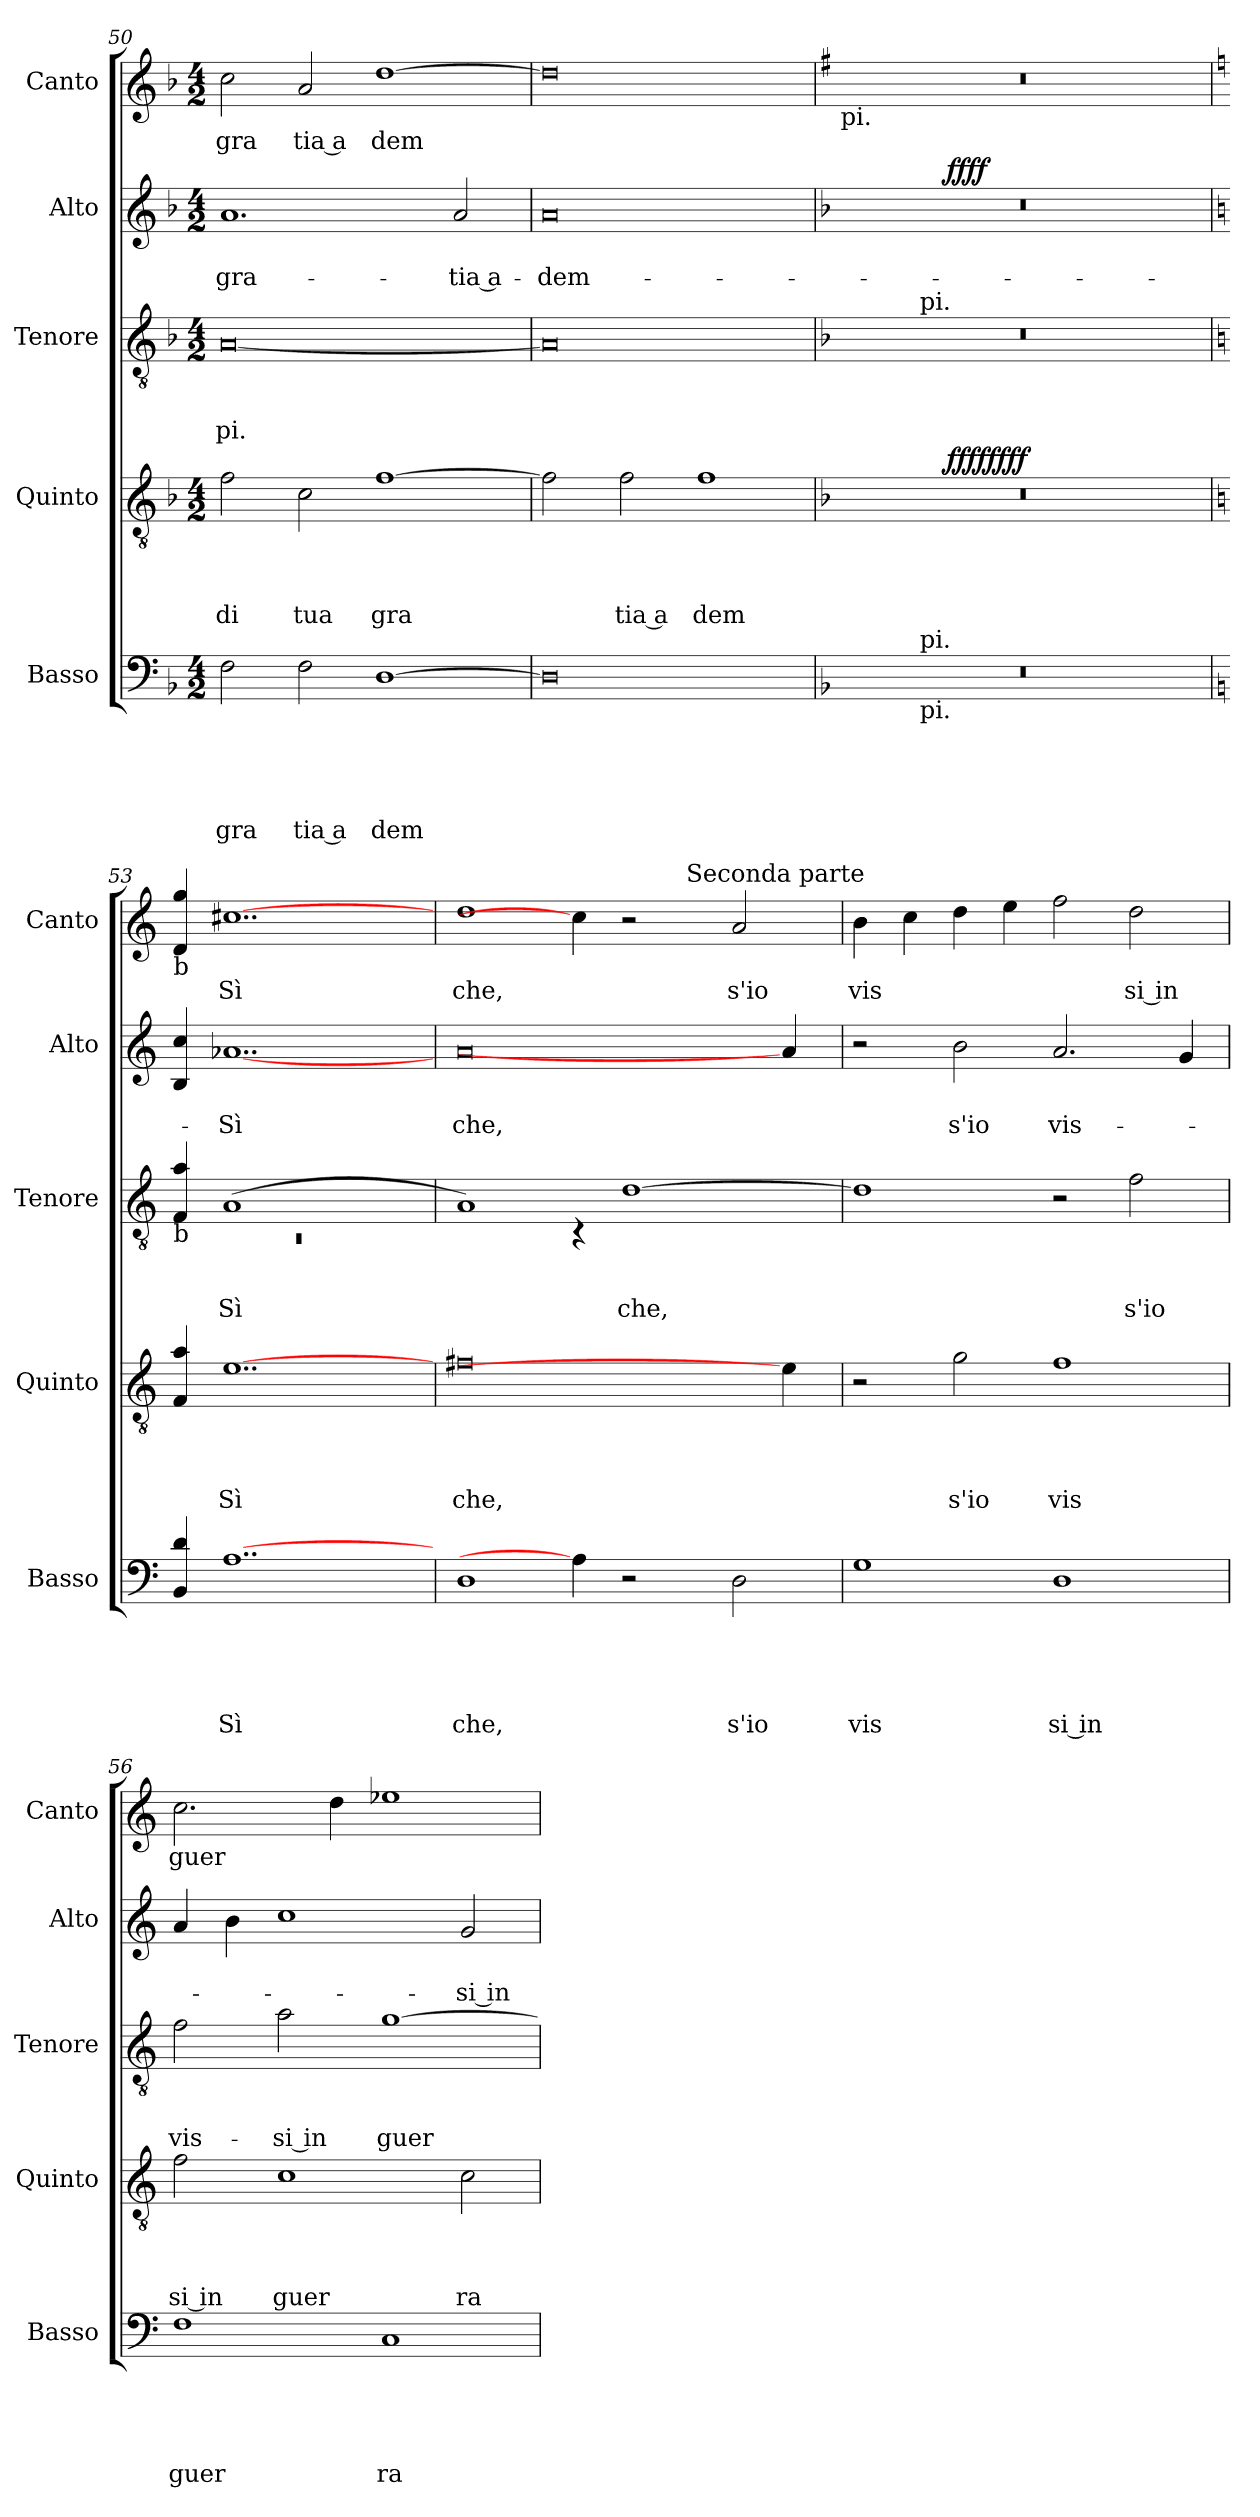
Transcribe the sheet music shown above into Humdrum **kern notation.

**kern	**text	**text	**text	**text	**text	**kern	**text	**text	**text	**text	**dynam	**kern	**text	**text	**text	**kern	**text	**text	**dynam	**kern	**text
*part5	*part5	*part5	*part5	*part5	*part5	*part4	*part4	*part4	*part4	*part4	*part4	*part3	*part3	*part3	*part3	*part2	*part2	*part2	*part2	*part1	*part1
*staff5	*staff5	*staff5	*staff5	*staff5	*staff5	*staff4	*staff4	*staff4	*staff4	*staff4	*staff4	*staff3	*staff3	*staff3	*staff3	*staff2	*staff2	*staff2	*staff2	*staff1	*staff1
*I"Basso	*	*	*	*	*	*I"Quinto	*	*	*	*	*	*I"Tenore	*	*	*	*I"Alto	*	*	*	*I"Canto	*
*I'Basso	*	*	*	*	*	*I'Quinto	*	*	*	*	*	*I'Tenore	*	*	*	*I'Alto	*	*	*	*I'Canto	*
*clefF4	*	*	*	*	*	*clefGv2	*	*	*	*	*	*clefGv2	*	*	*	*clefG2	*	*	*	*clefG2	*
*k[b-]	*	*	*	*	*	*k[b-]	*	*	*	*	*	*k[b-]	*	*	*	*k[b-]	*	*	*	*k[b-]	*
*F:	*	*	*	*	*	*F:	*	*	*	*	*	*F:	*	*	*	*F:	*	*	*	*F:	*
*M4/2	*	*	*	*	*	*M4/2	*	*	*	*	*	*M4/2	*	*	*	*M4/2	*	*	*	*M4/2	*
=50	=50	=50	=50	=50	=50	=50	=50	=50	=50	=50	=50	=50	=50	=50	=50	=50	=50	=50	=50	=50	=50
!	!	!	!	!	!LO:LY:b	!	!	!	!	!LO:LY:b	!	!	!	!	!LO:LY:b	!	!	!LO:LY:b	!	!	!LO:LY:b
2F\	.	.	.	.	gra	2f\	.	.	.	di	.	[<0A	.	.	pi.	1.a	.	gra-	.	2cc\	gra
!	!	!	!	!	!LO:LY:b:rj	!	!	!	!	!LO:LY:b	!	!	!	!	!	!	!	!	!	!	!LO:LY:b:rj
2F\	.	.	.	.	tia a	2c\	.	.	.	tua	.	.	.	.	.	.	.	.	.	2a/	tia a
!	!	!	!	!	!LO:LY:b	!	!	!	!	!LO:LY:b	!	!	!	!	!	!	!	!	!	!	!LO:LY:b
[>1D	.	.	.	.	dem	[>1f	.	.	.	gra	.	.	.	.	.	.	.	.	.	[>1dd	dem
!	!	!	!	!	!	!	!	!	!	!	!	!	!	!	!	!	!	!LO:LY:b:rj	!	!	!
.	.	.	.	.	.	.	.	.	.	.	.	.	.	.	.	2a/	.	-tia a-	.	.	.
=51	=51	=51	=51	=51	=51	=51	=51	=51	=51	=51	=51	=51	=51	=51	=51	=51	=51	=51	=51	=51	=51
!	!	!	!	!	!	!	!	!	!	!	!	!	!	!	!	!	!	!LO:LY:b	!	!	!
0D]	.	.	.	.	.	2f\]	.	.	.	.	.	0A]	.	.	.	0a	.	-dem-	.	0dd]	.
!	!	!	!	!	!	!	!	!	!	!LO:LY:b:rj	!	!	!	!	!	!	!	!	!	!	!
.	.	.	.	.	.	2f\	.	.	.	tia a	.	.	.	.	.	.	.	.	.	.	.
!	!	!	!	!	!	!	!	!	!	!LO:LY:b	!	!	!	!	!	!	!	!	!	!	!
.	.	.	.	.	.	1f	.	.	.	dem	.	.	.	.	.	.	.	.	.	.	.
=52	=52	=52	=52	=52	=52	=52	=52	=52	=52	=52	=52	=52	=52	=52	=52	=52	=52	=52	=52	=52	=52
*	*	*	*	*	*	*	*	*	*	*	*	*	*	*	*	*	*	*	*	*k[f#]	*
*	*	*	*	*	*	*	*	*	*	*	*	*	*	*	*	*	*	*	*	*G:	*
*	*	*	*	*	*	*^	*	*	*	*	*	*	*	*	*	*^	*	*	*	*	*
!	!	!	!	!	!	!	!	!	!	!	!	!	!	!	!	!	!	!	!	!	!	!LO:TX:b:t=pi.	!
*^	*	*	*	*	*	*	*	*	*	*	*	*	*^	*	*	*	*	*	*	*	*	*	*
0r	4ryy	.	.	.	.	.	0r	4..ryy	.	.	.	.	.	0r	4ryy	.	.	.	0r	4..ryy	.	.	.	0r	.
.	16.ryy	.	.	.	.	.	.	.	.	.	.	.	.	.	16.ryy	.	.	.	.	.	.	.	.	.	.
!	!	!	!	!	!	!	!	!	!	!	!	!	!	!	!LO:TX:a:t=pi.	!	!	!	!	!	!	!	!	!	!
!	!LO:TX:b:t=pi.	!	!	!	!	!	!	!	!	!	!	!	!	!	!	!	!	!	!	!	!	!	!	!	!
!	!LO:TX:a:t=pi.	!	!	!	!	!	!	!	!	!	!	!	!	!	!	!	!	!	!	!	!	!	!	!	!
.	1ryy	.	.	.	.	.	.	.	.	.	.	.	.	.	1ryy	.	.	.	.	.	.	.	.	.	.
!	!	!	!	!	!	!	!	!	!	!	!	!	!LO:DY:a	!	!	!	!	!	!	!	!	!	!	!	!
!	!	!	!	!	!	!	!	!	!	!	!	!	!LO:DY:n=1:b	!	!	!	!	!	!	!	!	!	!LO:DY:b	!	!
.	.	.	.	.	.	.	.	1ryy	.	.	.	.	ffff ffff	.	.	.	.	.	.	1ryy	.	.	ffff	.	.
.	2ryy	.	.	.	.	.	.	.	.	.	.	.	.	.	2ryy	.	.	.	.	.	.	.	.	.	.
.	.	.	.	.	.	.	.	2ryy	.	.	.	.	.	.	.	.	.	.	.	2ryy	.	.	.	.	.
.	8ryy	.	.	.	.	.	.	.	.	.	.	.	.	.	8ryy	.	.	.	.	.	.	.	.	.	.
.	.	.	.	.	.	.	.	16ryy	.	.	.	.	.	.	.	.	.	.	.	16ryy	.	.	.	.	.
.	32ryy	.	.	.	.	.	.	.	.	.	.	.	.	.	32ryy	.	.	.	.	.	.	.	.	.	.
*v	*v	*	*	*	*	*	*	*	*	*	*	*	*	*	*	*	*	*	*v	*v	*	*	*	*	*
*	*	*	*	*	*	*v	*v	*	*	*	*	*	*	*	*	*	*	*	*	*	*	*	*
!!LO:LB:g=z
=53!	=53!	=53!	=53!	=53!	=53!	=53!	=53!	=53!	=53!	=53!	=53!	=53!	=53!	=53!	=53!	=53!	=53!	=53!	=53!	=53!	=53!	=53!
*k[]	*	*	*	*	*	*k[]	*	*	*	*	*	*k[]	*	*	*	*	*k[]	*	*	*	*k[]	*
*C:	*	*	*	*	*	*C:	*	*	*	*	*	*C:	*	*	*	*	*C:	*	*	*	*C:	*
*^	*	*	*	*	*	*^	*	*	*	*	*	*	*	*	*	*	*^	*	*	*	*	*
!	!	!	!	!	!	!	!	!	!	!	!	!	!	!	!	!	!	!	!	!	!	!	!	!LO:TX:b:t=b	!
!	!	!	!	!	!	!	!	!	!	!	!	!	!	!LO:TX:b:t=b	!	!	!	!	!	!	!	!	!	!	!
!	!	!	!	!	!	!	!LO:TX:b:t=b	!	!	!	!	!	!	!	!	!	!	!	!	!	!	!	!	!	!
!LO:TX:b:t=b	!	!	!	!	!	!	!	!	!	!	!	!	!	!	!	!	!	!	!	!	!	!	!	!	!
*v	*v	*	*	*	*	*	*	*	*	*	*	*	*	*	*	*	*	*	*v	*v	*	*	*	*	*
*	*	*	*	*	*	*v	*v	*	*	*	*	*	*	*	*	*	*	*	*	*	*	*	*
4BB/ 4d/	.	.	.	.	.	4F/ 4a/	.	.	.	.	.	4F/ 4a/	0rC	.	.	.	4B/ 4cc/	.	.	.	4d/ 4gg/	.
!	!	!	!	!	!LO:LY:b	!	!	!	!	!LO:LY:b	!	!	!	!	!	!LO:LY:b	!	!	!LO:LY:b	!	!	!LO:LY:b
[1..A	.	.	.	.	Sì	[1..e	.	.	.	Sì	.	(<1A	.	.	.	Sì	[1..a-X	.	-Sì	.	[1..cc#X	Sì
.	.	.	.	.	.	.	.	.	.	.	.	2.ryy	.	.	.	.	.	.	.	.	.	.
*	*	*	*	*	*	*	*	*	*	*	*	*v	*v	*	*	*	*	*	*	*	*	*
=54	=54	=54	=54	=54	=54	=54	=54	=54	=54	=54	=54	=54	=54	=54	=54	=54	=54	=54	=54	=54	=54
!	!	!	!	!	!LO:LY:b	!	!	!	!	!LO:LY:b	!	!	!	!	!	!	!	!LO:LY:b	!	!	!LO:LY:b
*	*	*	*	*	*	*	*	*	*	*	*	*	*	*	*	*	*	*	*	*^	*
1D	.	.	.	.	che,	0f#X	.	.	.	che,	.	1A)	.	.	.	0a	.	che,	.	1dd	1ryy	che,
4A]	.	.	.	.	.	.	.	.	.	.	.	4rC	.	.	.	.	.	.	.	4cc#]	2ryy	.
!	!	!	!	!	!	!	!	!	!	!	!	!	!	!	!LO:LY:b	!	!	!	!	!	!	!
2r	.	.	.	.	.	.	.	.	.	.	.	[>1d	.	.	che,	.	.	.	.	2r	.	.
.	.	.	.	.	.	.	.	.	.	.	.	.	.	.	.	.	.	.	.	.	32ryy	.
!	!	!	!	!	!	!	!	!	!	!	!	!	!	!	!	!	!	!	!	!	!LO:TX:a:t=Seconda parte	!
.	.	.	.	.	.	.	.	.	.	.	.	.	.	.	.	.	.	.	.	.	2ryy	.
!	!	!	!	!	!LO:LY:b	!	!	!	!	!	!	!	!	!	!	!	!	!	!	!	!	!LO:LY:b
2D\	.	.	.	.	s'io	.	.	.	.	.	.	.	.	.	.	.	.	.	.	2a/	.	s'io
.	.	.	.	.	.	4e]	.	.	.	.	.	.	.	.	.	4a-]	.	.	.	.	.	.
.	.	.	.	.	.	.	.	.	.	.	.	.	.	.	.	.	.	.	.	.	8..ryy	.
=55	=55	=55	=55	=55	=55	=55	=55	=55	=55	=55	=55	=55	=55	=55	=55	=55	=55	=55	=55	=55	=55	=55
!	!	!	!	!	!LO:LY:b	!	!	!	!	!	!	!	!	!	!	!	!	!	!	!	!	!LO:LY:b
*	*	*	*	*	*	*	*	*	*	*	*	*	*	*	*	*	*	*	*	*v	*v	*
1G	.	.	.	.	vis	2r	.	.	.	.	.	1d]	.	.	.	2r	.	.	.	4b\	vis
.	.	.	.	.	.	.	.	.	.	.	.	.	.	.	.	.	.	.	.	4cc\	.
!	!	!	!	!	!	!	!	!	!	!LO:LY:b	!	!	!	!	!	!	!	!LO:LY:b	!	!	!
.	.	.	.	.	.	2g\	.	.	.	s'io	.	.	.	.	.	2b\	.	s'io	.	4dd\	.
.	.	.	.	.	.	.	.	.	.	.	.	.	.	.	.	.	.	.	.	4ee\	.
!	!	!	!	!	!LO:LY:b:rj	!	!	!	!	!LO:LY:b	!	!	!	!	!	!	!	!LO:LY:b	!	!	!
1D	.	.	.	.	si in	1f	.	.	.	vis	.	2r	.	.	.	2.a/	.	vis-	.	2ff\	.
!	!	!	!	!	!	!	!	!	!	!	!	!	!	!	!LO:LY:b	!	!	!	!	!	!LO:LY:b:rj
.	.	.	.	.	.	.	.	.	.	.	.	2f\	.	.	s'io	.	.	.	.	2dd\	si in
.	.	.	.	.	.	.	.	.	.	.	.	.	.	.	.	4g/	.	.	.	.	.
=56	=56	=56	=56	=56	=56	=56	=56	=56	=56	=56	=56	=56	=56	=56	=56	=56	=56	=56	=56	=56	=56
!	!	!	!	!	!LO:LY:b	!	!	!	!	!LO:LY:b:rj	!	!	!	!	!LO:LY:b	!	!	!	!	!	!LO:LY:b
1F	.	.	.	.	guer	2f\	.	.	.	si in	.	2f\	.	.	vis-	4a/	.	.	.	2.cc\	guer
.	.	.	.	.	.	.	.	.	.	.	.	.	.	.	.	4b\	.	.	.	.	.
!	!	!	!	!	!	!	!	!	!	!LO:LY:b	!	!	!	!	!LO:LY:b:rj	!	!	!	!	!	!
.	.	.	.	.	.	1c	.	.	.	guer	.	2a\	.	.	-si in	1cc	.	.	.	.	.
.	.	.	.	.	.	.	.	.	.	.	.	.	.	.	.	.	.	.	.	4dd\	.
!	!	!	!	!	!LO:LY:b	!	!	!	!	!	!	!	!	!	!LO:LY:b	!	!	!	!	!	!
1C	.	.	.	.	ra	.	.	.	.	.	.	[>1g	.	.	guer-	.	.	.	.	1ee-X	.
!	!	!	!	!	!	!	!	!	!	!LO:LY:b	!	!	!	!	!	!	!	!LO:LY:b:rj	!	!	!
.	.	.	.	.	.	2c\	.	.	.	ra	.	.	.	.	.	2g/	.	-si in	.	.	.
=	=	=	=	=	=	=	=	=	=	=	=	=	=	=	=	=	=	=	=	=	=
*-	*-	*-	*-	*-	*-	*-	*-	*-	*-	*-	*-	*-	*-	*-	*-	*-	*-	*-	*-	*-	*-
